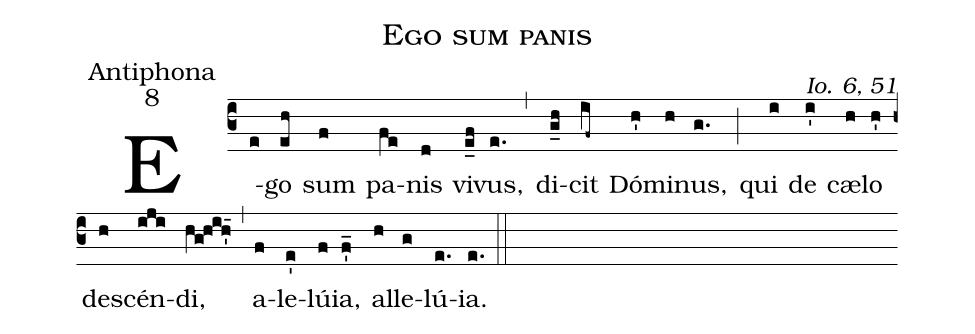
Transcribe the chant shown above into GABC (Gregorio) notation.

name:Ego sum panis;
office-part:Antiphona;
mode:8;
commentary:Io. 6, 51;
%%
(c3)
E(e)go(eh) sum(f) pa(fe)nis(d) vi(e_f)vus,(e.) (,)
di(g_h)cit(if~) Dó(h')mi(h)nus,(g.) (;)
qui(i) de(i') cæ(h)lo(h') de(h)scén(iji)di,(hg!h!i!h'_5) (,)
a(f)le(e')lú(f)ia,(f'_) al(h)le(g)lú(e.)ia.(e.) (::)
